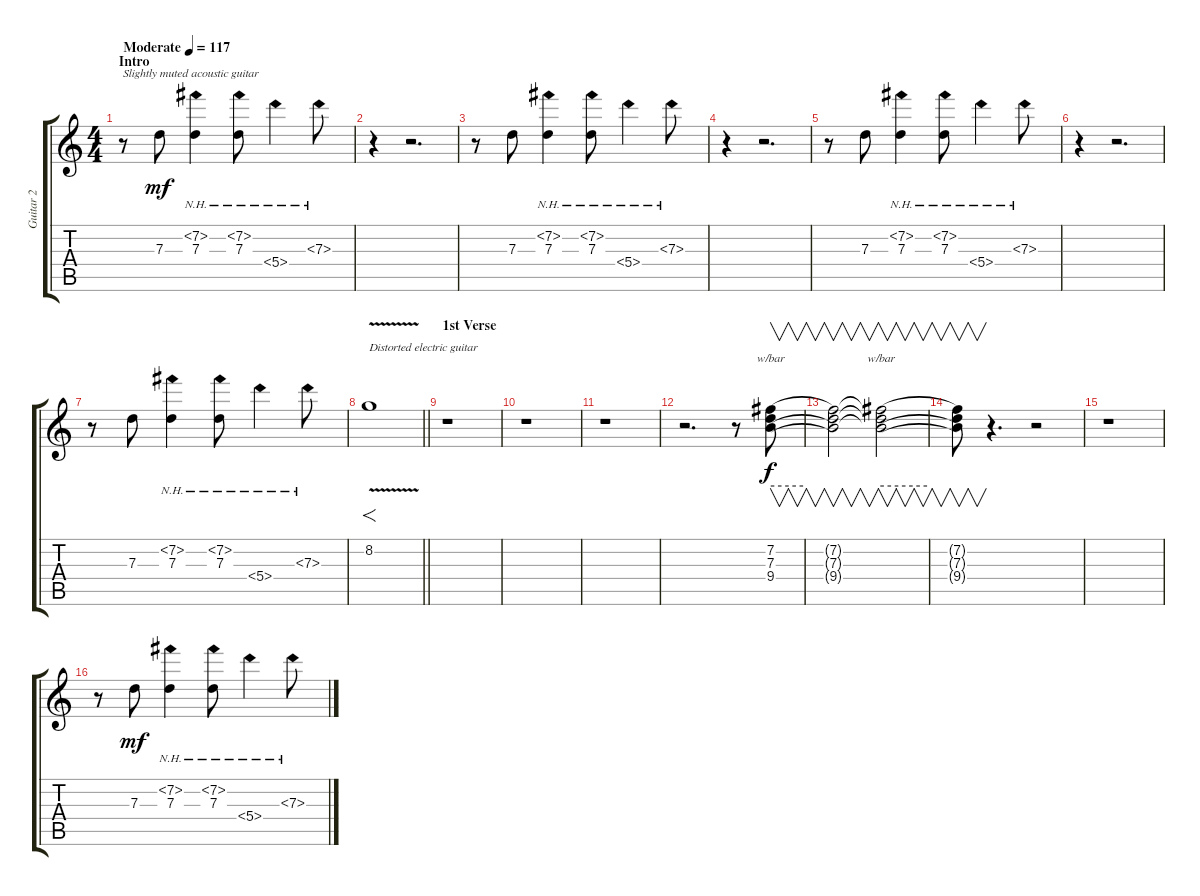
\track ("Guitar 2" "Guitar 2") {instrument overdrivenguitar}
\staff {score tabs}
\tuning (E4 B3 G3 D3 A2 E2) {hide}
\ts (4 4)
\section ("" "Intro")
\tempo (117 "Moderate")
\clef g2
\ks c
r.8{txt "Slightly muted acoustic guitar" dy mf instrument overdrivenguitar} 7.3.8 (7.2{nh} 7.3).4 (7.2{nh} 7.3).8 5.4{nh}.4 7.3{nh}.8 |
r.4 r.2{d} |
r.8 7.3.8 (7.2{nh} 7.3).4 (7.2{nh} 7.3).8 5.4{nh}.4 7.3{nh}.8 |
r.4 r.2{d} |
r.8 7.3.8 (7.2{nh} 7.3).4 (7.2{nh} 7.3).8 5.4{nh}.4 7.3{nh}.8 |
r.4 r.2{d} |
r.8 7.3.8 (7.2{nh} 7.3).4 (7.2{nh} 7.3).8 5.4{nh}.4 7.3{nh}.8 |
\barLineRight lightlight
8.2{v}.1{f txt "Distorted electric guitar"} |
\section ("" "1st Verse")
r.1 |
r.1 |
r.1 |
r.2{d} r.8{volume 0} (7.2 7.3 9.4).8{v tbe (hold default 0 0 60 0) dy f volume 4} |
(7.2{t} 7.3{t} 9.4{t}).2{v volume 3} (7.2{t} 7.3{t} 9.4{t}).2{v tbe (hold default 0 0 60 0)} |
(7.2{t} 7.3{t} 9.4{t}).8{v} r.4{d} r.2 |
r.1 |
r.8{volume 5} 7.3.8{dy mf} (7.2{nh} 7.3).4 (7.2{nh} 7.3).8 5.4{nh}.4 7.3{nh}.8
